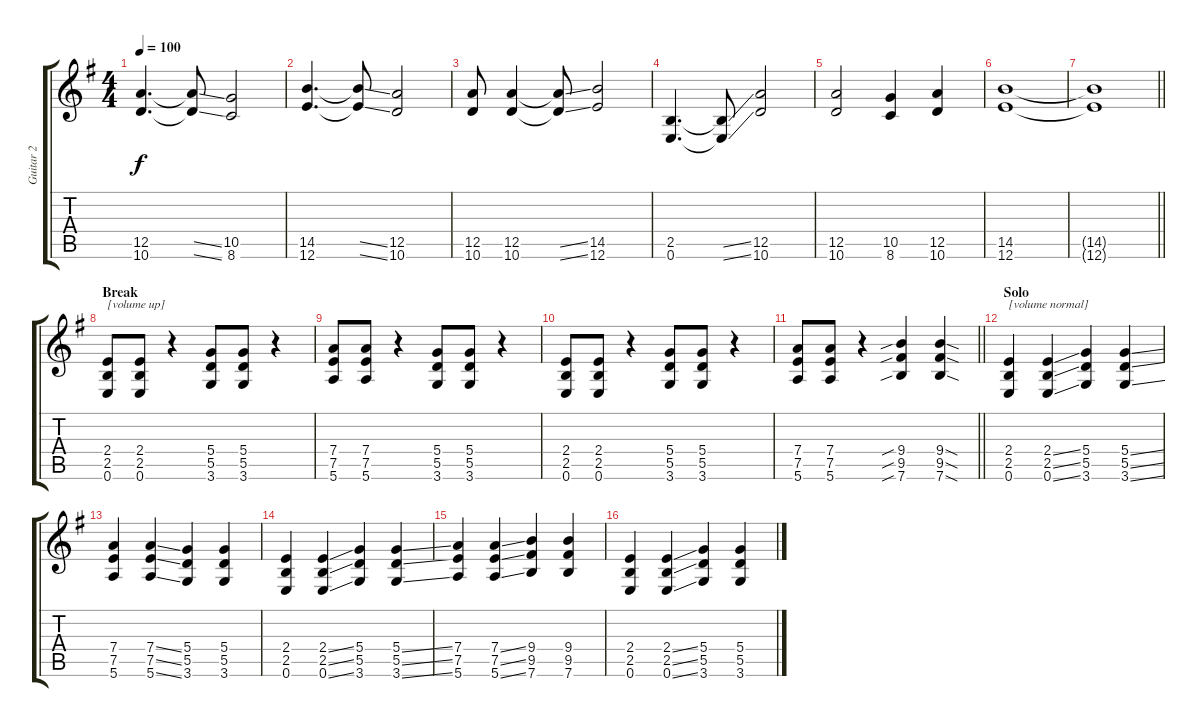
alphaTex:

\track ("Guitar 2" "Guitar 2") {instrument distortionguitar}
\staff {score tabs}
\tuning (E4 B3 G3 D3 A2 E2) {hide}
\ts (4 4)
\tempo 100
\clef g2
\ks eminor
(12.5 10.6).4{d dy f} (12.5{ss t} 10.6{ss t}).8 (10.5 8.6).2 |
(14.5 12.6).4{d} (14.5{ss t} 12.6{ss t}).8 (12.5 10.6).2 |
(12.5 10.6).8 (12.5 10.6).4 (12.5{ss t} 10.6{ss t}).8 (14.5 12.6).2 |
(2.5 0.6).4{d} (2.5{ss t} 0.6{ss t}).8 (12.5 10.6).2 |
(12.5 10.6).2 (10.5 8.6).4 (12.5 10.6).4 |
(14.5 12.6).1 |
\barLineRight lightlight
(14.5{t} 12.6{t}).1 |
\section ("" "Break")
(2.4 2.5 0.6).8{txt "[volume up]" volume 10} (2.4 2.5 0.6).8 r.4 (5.4 5.5 3.6).8 (5.4 5.5 3.6).8 r.4 |
(7.4 7.5 5.6).8 (7.4 7.5 5.6).8 r.4 (5.4 5.5 3.6).8 (5.4 5.5 3.6).8 r.4 |
(2.4 2.5 0.6).8 (2.4 2.5 0.6).8 r.4 (5.4 5.5 3.6).8 (5.4 5.5 3.6).8 r.4 |
\barLineRight lightlight
(7.4 7.5 5.6).8 (7.4 7.5 5.6).8 r.4 (9.4{sib} 9.5{sib} 7.6{sib}).4 (9.4{sod} 9.5{sod} 7.6{sod}).4 |
\section ("" "Solo")
(2.4 2.5 0.6).4{txt "[volume normal]"} (2.4{ss} 2.5{ss} 0.6{ss}).4 (5.4 5.5 3.6).4 (5.4{ss} 5.5{ss} 3.6{ss}).4 |
(7.4 7.5 5.6).4 (7.4{ss} 7.5{ss} 5.6{ss}).4 (5.4 5.5 3.6).4 (5.4 5.5 3.6).4 |
(2.4 2.5 0.6).4 (2.4{ss} 2.5{ss} 0.6{ss}).4 (5.4 5.5 3.6).4 (5.4{ss} 5.5{ss} 3.6{ss}).4 |
(7.4 7.5 5.6).4 (7.4{ss} 7.5{ss} 5.6{ss}).4 (9.4 9.5 7.6).4 (9.4 9.5 7.6).4 |
(2.4 2.5 0.6).4 (2.4{ss} 2.5{ss} 0.6{ss}).4 (5.4 5.5 3.6).4 (5.4{ss} 5.5{ss} 3.6{ss}).4
